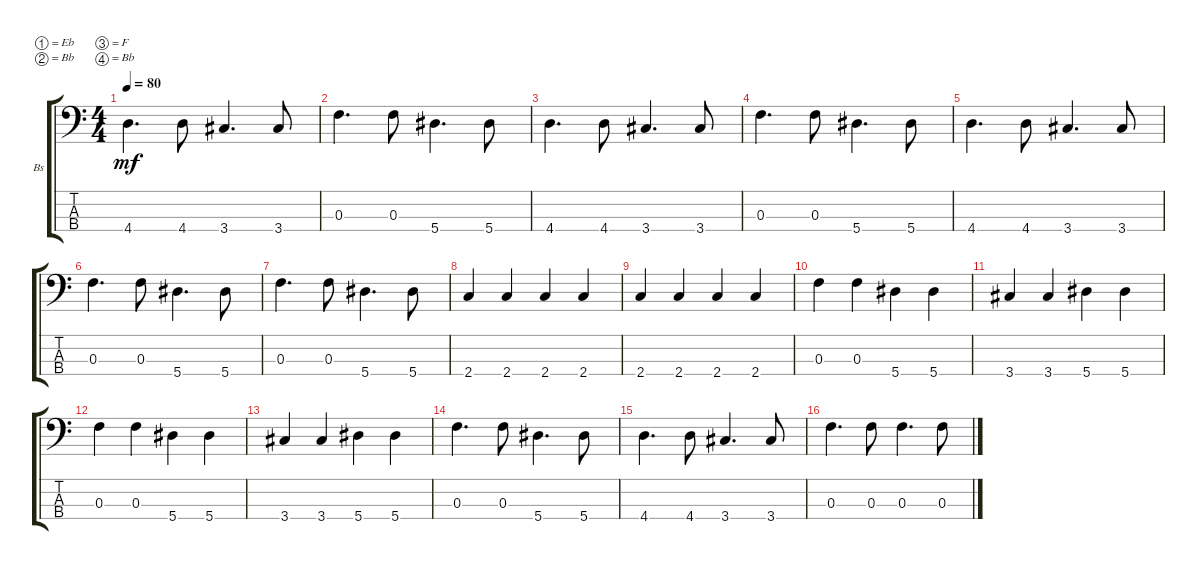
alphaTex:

\bracketExtendMode groupsimilarinstruments
\firstSystemTrackNameOrientation horizontal
\otherSystemsTrackNameOrientation horizontal
\track ("Bass" "Bs") {instrument shamisen}
\staff {score tabs}
\tuning (Eb4 Bb3 F3 Bb2)
\ts (4 4)
\tempo 80
\clef f4
\scale
0.25
\ks c
4.4.4{d dy mf} 4.4.8 3.4.4{d} 3.4.8 |
\scale
0.25 0.3.4{d} 0.3.8 5.4.4{d} 5.4.8 |
\scale
0.25 4.4.4{d} 4.4.8 3.4.4{d} 3.4.8 |
\scale
0.25 0.3.4{d} 0.3.8 5.4.4{d} 5.4.8 |
\scale
0.25 4.4.4{d} 4.4.8 3.4.4{d} 3.4.8 |
\scale
0.25 0.3.4{d} 0.3.8 5.4.4{d} 5.4.8 |
\scale
0.25 0.3.4{d} 0.3.8 5.4.4{d} 5.4.8 |
\scale
0.25 2.4.4 2.4.4 2.4.4 2.4.4 |
\scale
0.25 2.4.4 2.4.4 2.4.4 2.4.4 |
\scale
0.25 0.3.4 0.3.4 5.4.4 5.4.4 |
\scale
0.25 3.4.4 3.4.4 5.4.4 5.4.4 |
\scale
0.25 0.3.4 0.3.4 5.4.4 5.4.4 |
\scale
0.25 3.4.4 3.4.4 5.4.4 5.4.4 |
\scale
0.25 0.3.4{d} 0.3.8 5.4.4{d} 5.4.8 |
\scale
0.25 4.4.4{d} 4.4.8 3.4.4{d} 3.4.8 |
\scale
0.25 0.3.4{d} 0.3.8 0.3.4{d} 0.3.8
